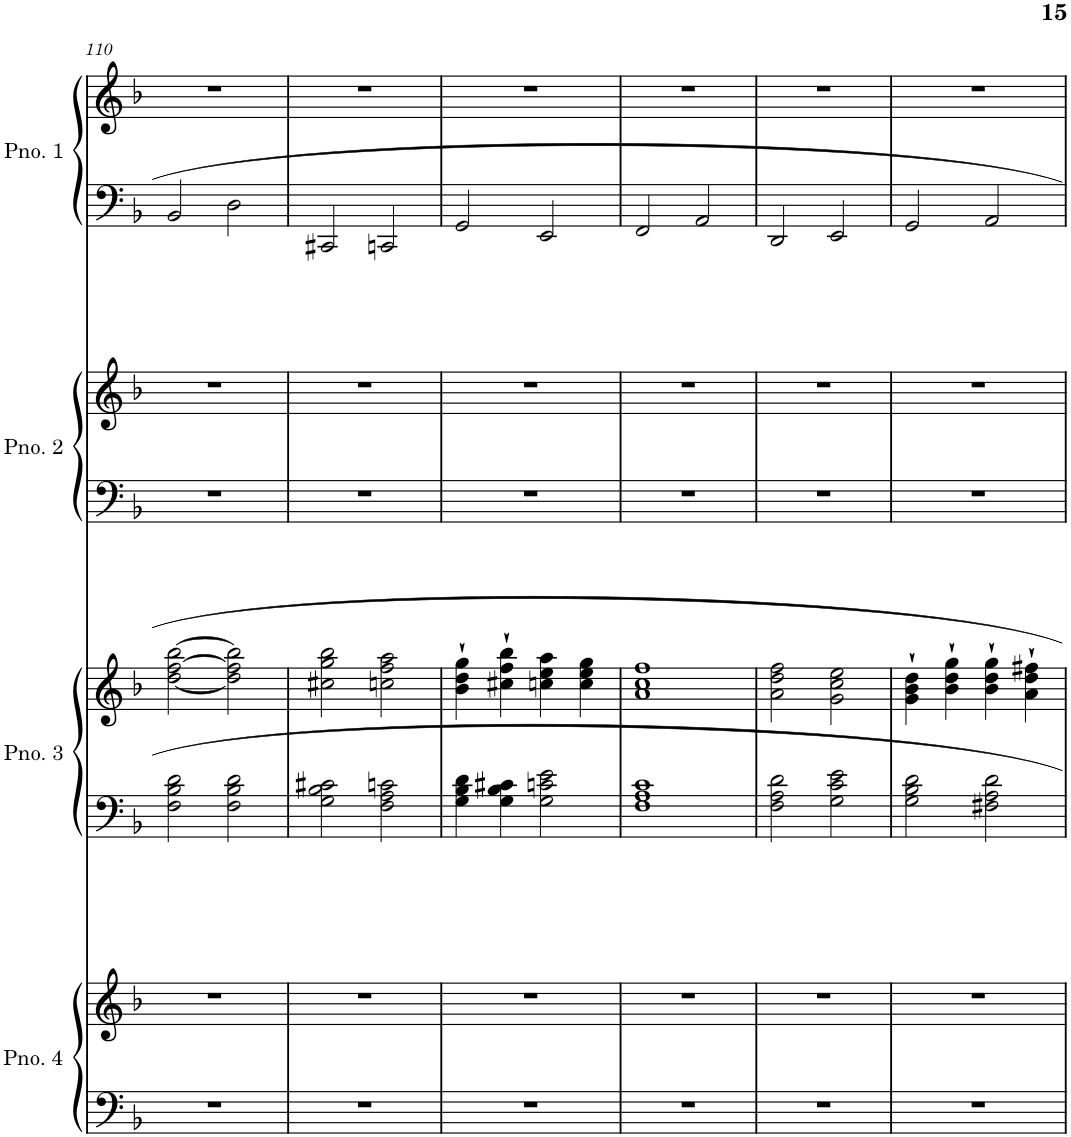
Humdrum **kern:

**kern	**kern	**kern	**kern	**kern	**kern	**kern	**kern
*part4	*part4	*part3	*part3	*part2	*part2	*part1	*part1
*staff8	*staff7	*staff6	*staff5	*staff4	*staff3	*staff2	*staff1
*I"Piano 4	*	*I"Piano 3	*	*I"Piano 2	*	*I"Piano 1	*
*I'Pno. 4	*	*I'Pno. 3	*	*I'Pno. 2	*	*I'Pno. 1	*
!!LO:PB:g=z
*clefF4	*clefG2	*clefF4	*clefG2	*clefF4	*clefG2	*clefF4	*clefG2
*k[b-]	*k[b-]	*k[b-]	*k[b-]	*k[b-]	*k[b-]	*k[b-]	*k[b-]
*M4/4	*M4/4	*M4/4	*M4/4	*M4/4	*M4/4	*M4/4	*M4/4
=110	=110	=110	=110	=110	=110	=110	=110
1r	1r	2F\ 2B-\ 2d\	[2dd\ [2ff\ [2bb-\	1r	1r	2BB-/	1r
.	.	2F\ 2B-\ 2d\	2dd\] 2ff\] 2bb-\]	.	.	2D\	.
=111	=111	=111	=111	=111	=111	=111	=111
1r	1r	2G\ 2B-\ 2c#X\	2cc#X\ 2gg\ 2bb-\	1r	1r	2CC#X/	1r
.	.	2F\ 2A\ 2cn\	2ccn\ 2ff\ 2aa\	.	.	2CCn/	.
=112	=112	=112	=112	=112	=112	=112	=112
1r	1r	4G\ 4B-\ 4d\	4b-\` 4dd\` 4gg\`	1r	1r	2GG/	1r
.	.	4G\ 4B-\ 4c#X\	4cc#X\` 4ff\` 4bb-\`	.	.	.	.
.	.	2G\ 2cn\ 2e\	4ccn\ 4ee\ 4aa\	.	.	2EE/	.
.	.	.	4cc\ 4ee\ 4gg\	.	.	.	.
=113	=113	=113	=113	=113	=113	=113	=113
1r	1r	1F 1A 1c	1a 1cc 1ff	1r	1r	2FF/	1r
.	.	.	.	.	.	2AA/	.
=114	=114	=114	=114	=114	=114	=114	=114
1r	1r	2F\ 2A\ 2d\	2a\ 2dd\ 2ff\	1r	1r	2DD/	1r
.	.	2G\ 2c\ 2e\	2g\ 2cc\ 2ee\	.	.	2EE/	.
=115	=115	=115	=115	=115	=115	=115	=115
1r	1r	2G\ 2B-\ 2d\	4g\` 4b-\` 4dd\`	1r	1r	2GG/	1r
.	.	.	4b-\` 4dd\` 4gg\`	.	.	.	.
.	.	2F#X\ 2A\ 2d\	4b-\` 4dd\` 4gg\`	.	.	2AA/	.
.	.	.	4a\` 4dd\` 4ff#X\`	.	.	.	.
=	=	=	=	=	=	=	=
*-	*-	*-	*-	*-	*-	*-	*-
